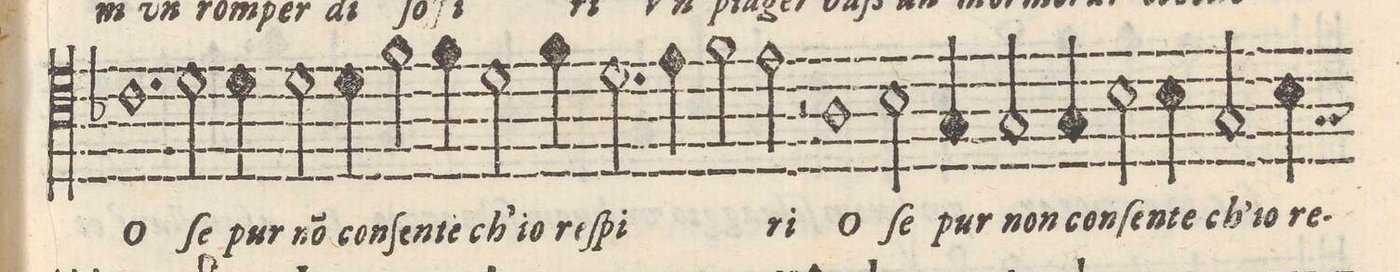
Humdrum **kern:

**kern	**text
*I"TENORE	*
*clefC4	*
*k[b-]	*
*met(C)	*
*M2/1	*
1.c\	o
=17-	=17-
2d\	ſe
4d\	pur
2d\	nõ(n)-
=18-	=18-
4d\	-con-
2f\	-ſen-
4f\	-te
2d\	ch'io
4f\	re-
=19-	=19-
2.d\	-ſpi-
4e\	.
2f\	.
2e\	-ri
=20-	=20-
2r	.
1A	O
2B-y\	ſe
=21-	=21-
4G/	pur
2G/	non
4G/	con-
2B-\	-ſen-
4B-\	-te
2G/	ch'io
=22-	=22-
4B-\	re-
*-	*-
